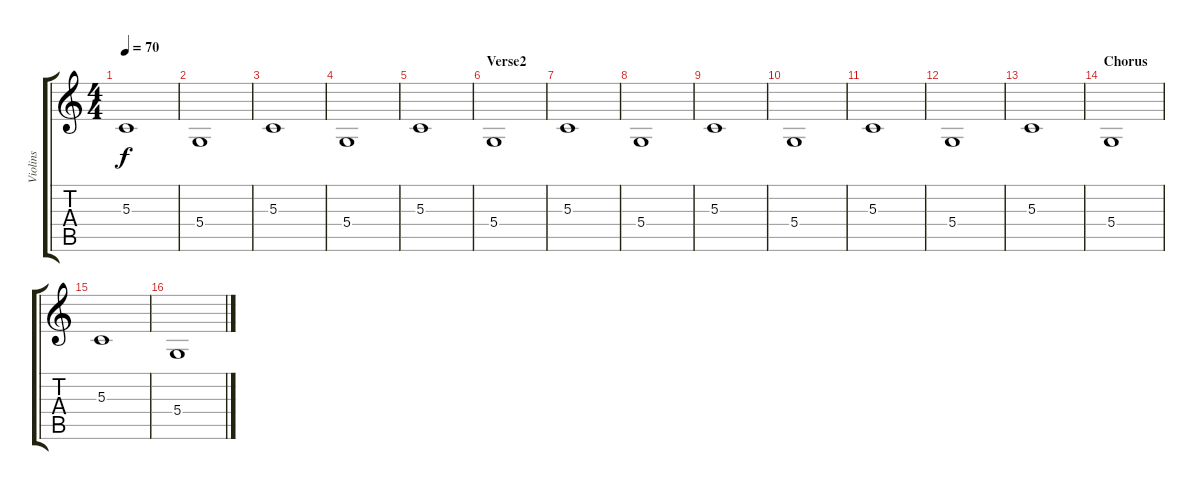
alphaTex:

\track ("Violins" "Violins") {instrument stringensemble2}
\staff {score tabs}
\tuning (E4 B3 G3 D3 A2 E2) {hide}
\ts (4 4)
\tempo 70
\clef g2
\ks c
5.3.1{dy f} |
5.4.1 |
5.3.1 |
5.4.1 |
5.3.1 |
\section ("" "Verse2")
5.4.1 |
5.3.1 |
5.4.1 |
5.3.1 |
5.4.1 |
5.3.1 |
5.4.1 |
5.3.1 |
\section ("" "Chorus")
5.4.1 |
5.3.1 |
5.4.1
